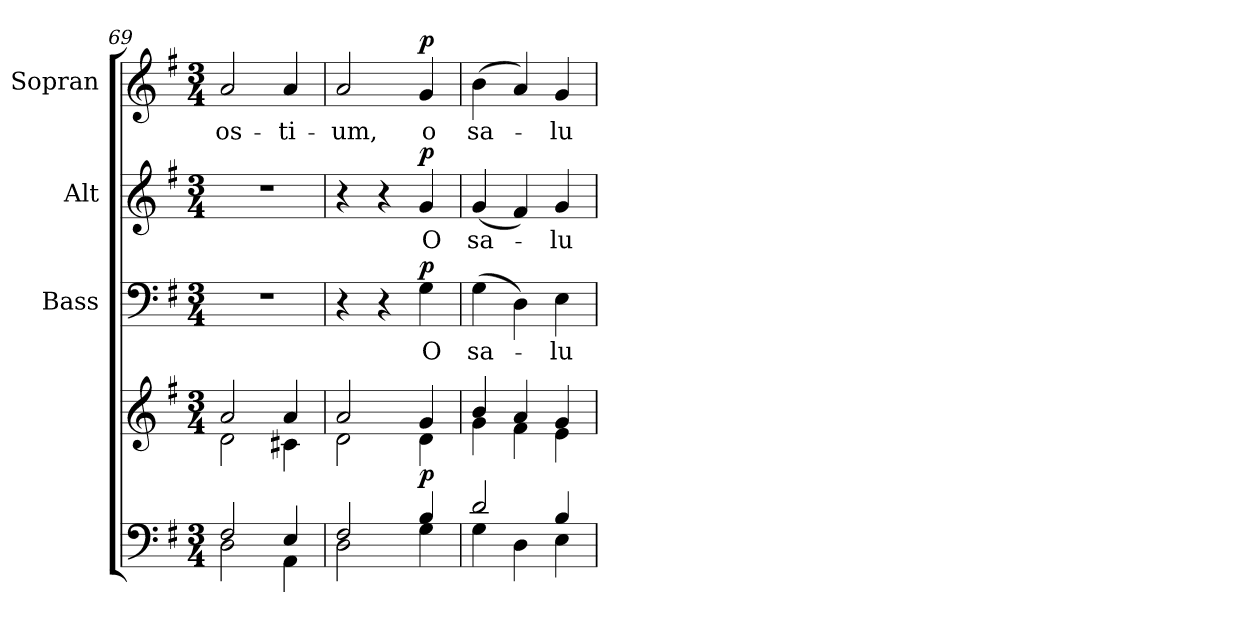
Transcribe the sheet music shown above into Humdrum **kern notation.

**kern	**kern	**dynam	**kern	**text	**dynam	**kern	**text	**dynam	**kern	**text	**dynam
*part4	*part4	*part4	*part3	*part3	*part3	*part2	*part2	*part2	*part1	*part1	*part1
*staff5	*staff4	*staff4/5	*staff3	*staff3	*staff3	*staff2	*staff2	*staff2	*staff1	*staff1	*staff1
*	*	*	*I"Bass	*	*	*I"Alt	*	*	*I"Sopran	*	*
*	*	*	*I'B.	*	*	*I'A.	*	*	*I'S.	*	*
*clefF4	*clefG2	*	*clefF4	*	*	*clefG2	*	*	*clefG2	*	*
*k[f#]	*k[f#]	*	*k[f#]	*	*	*k[f#]	*	*	*k[f#]	*	*
*G:	*G:	*	*G:	*	*	*G:	*	*	*G:	*	*
*M3/4	*M3/4	*	*M3/4	*	*	*M3/4	*	*	*M3/4	*	*
=69	=69	=69	=69	=69	=69	=69	=69	=69	=69	=69	=69
*^	*^	*	*	*	*	*	*	*	*	*	*
!	!	!	!	!	!	!	!	!	!	!	!	!LO:LY:b	!
2F#/	2D\	2a/	2d\	.	2.r	.	.	2.r	.	.	2a/	os-	.
!	!	!	!	!	!	!	!	!	!	!	!	!LO:LY:b	!
4E/	4AA\	4a/	4c#X\	.	.	.	.	.	.	.	4a/	-ti-	.
=70	=70	=70	=70	=70	=70	=70	=70	=70	=70	=70	=70	=70	=70
!	!	!	!	!	!	!	!	!	!	!	!	!LO:LY:b	!
2F#/	2D\	2a/	2d\	.	4r	.	.	4r	.	.	2a/	-um,	.
.	.	.	.	.	4r	.	.	4r	.	.	.	.	.
!	!	!	!	!LO:DY:b	!	!LO:LY:b	!LO:DY:a	!	!LO:LY:b	!LO:DY:a	!	!LO:LY:b	!LO:DY:a
4B/	4G\	4g/	4d\	p	4G\	O	p	4g/	O	p	4g/	o	p
!!LO:LB:g=z
=71	=71	=71	=71	=71	=71	=71	=71	=71	=71	=71	=71	=71	=71
!	!	!	!	!	!	!LO:LY:b	!	!	!LO:LY:b	!	!	!LO:LY:b	!
2d/	4G\	4b/	4g\	.	(>4G\	sa-	.	(<4g/	sa-	.	(>4b\	sa-	.
.	4D\	4a/	4f#\	.	4D\)	.	.	4f#/)	.	.	4a/)	.	.
!	!	!	!	!	!	!LO:LY:b	!	!	!LO:LY:b	!	!	!LO:LY:b	!
4B/	4E\	4g/	4e\	.	4E\	-lu-	.	4g/	-lu-	.	4g/	-lu-	.
*v	*v	*	*	*	*	*	*	*	*	*	*	*	*
*	*v	*v	*	*	*	*	*	*	*	*	*	*
=	=	=	=	=	=	=	=	=	=	=	=
*-	*-	*-	*-	*-	*-	*-	*-	*-	*-	*-	*-
